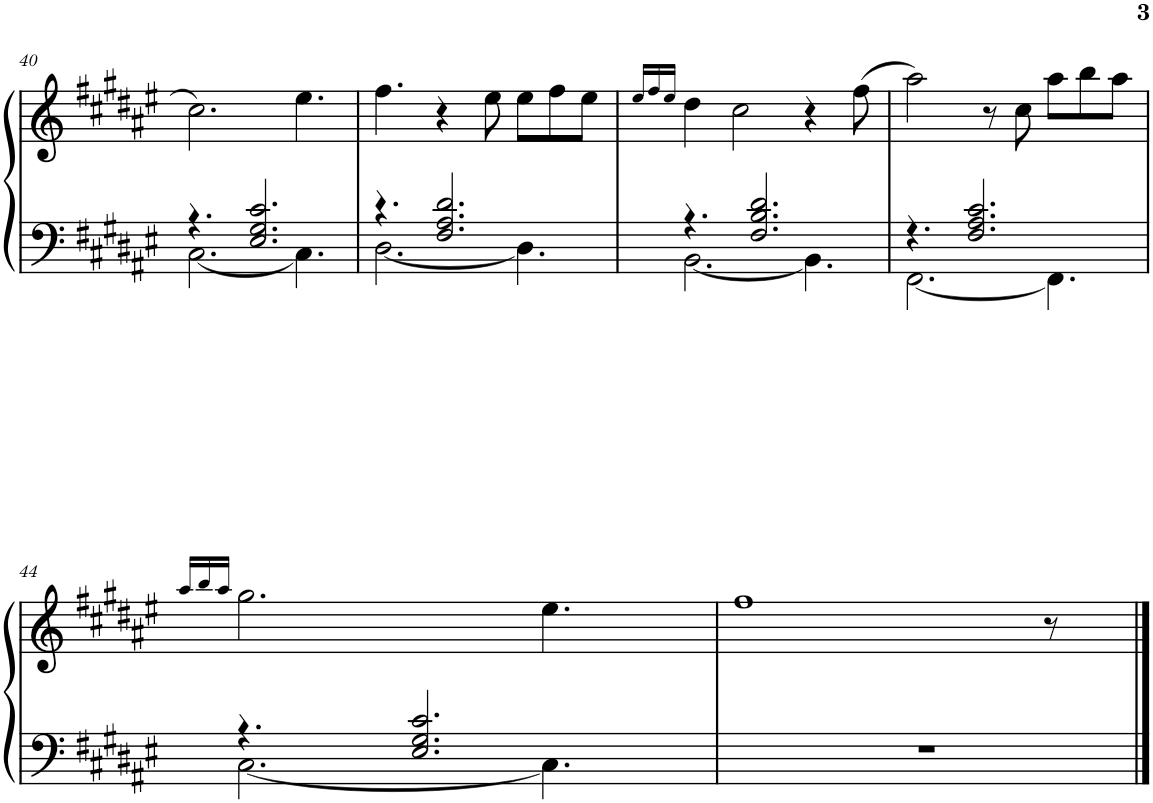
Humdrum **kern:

**kern	**kern
*part1	*part1
*staff2	*staff1
*I"Piano	*
*I'Pno.	*
!!LO:PB:g=z
*clefF4	*clefG2
*k[f#c#g#d#a#e#]	*k[f#c#g#d#a#e#]
*F#:	*F#:
*M9/8	*M9/8
=40	=40
*^	*
4.r	[2.C#\	2.cc#\
2.E#/ 2.G#/ 2.c#/	.	.
.	4.C#\]	4.ee#\
=41	=41	=41
4.r	[2.D#\	4.ff#\
2.F#/ 2.A#/ 2.d#/	.	4r
.	.	8ee#\
.	4.D#\]	8ee#\L
.	.	8ff#\
.	.	8ee#\J
=42	=42	=42
.	.	16qee#/LL
.	.	16qff#/
.	.	16qee#/JJ
4.r	[2.BB\	4dd#\
.	.	2cc#\
2.F#/ 2.B/ 2.d#/	.	.
.	4.BB\]	4r
.	.	(>8ff#\
=43	=43	=43
4.r	[2.FF#\	2aa#\)
2.F#/ 2.A#/ 2.c#/	.	.
.	.	8r
.	.	8cc#\
.	4.FF#\]	8aa#\L
.	.	8bb\
.	.	8aa#\J
!!LO:LB:g=z
=44	=44	=44
.	.	16qaa#/LL
.	.	16qbb/
.	.	16qaa#/JJ
4.r	[2.C#\	2.gg#\
2.E#/ 2.G#/ 2.c#/	.	.
.	4.C#\]	4.ee#\
*v	*v	*
=45	=45
8%9r	1ff#
.	8r
==	==
*-	*-
